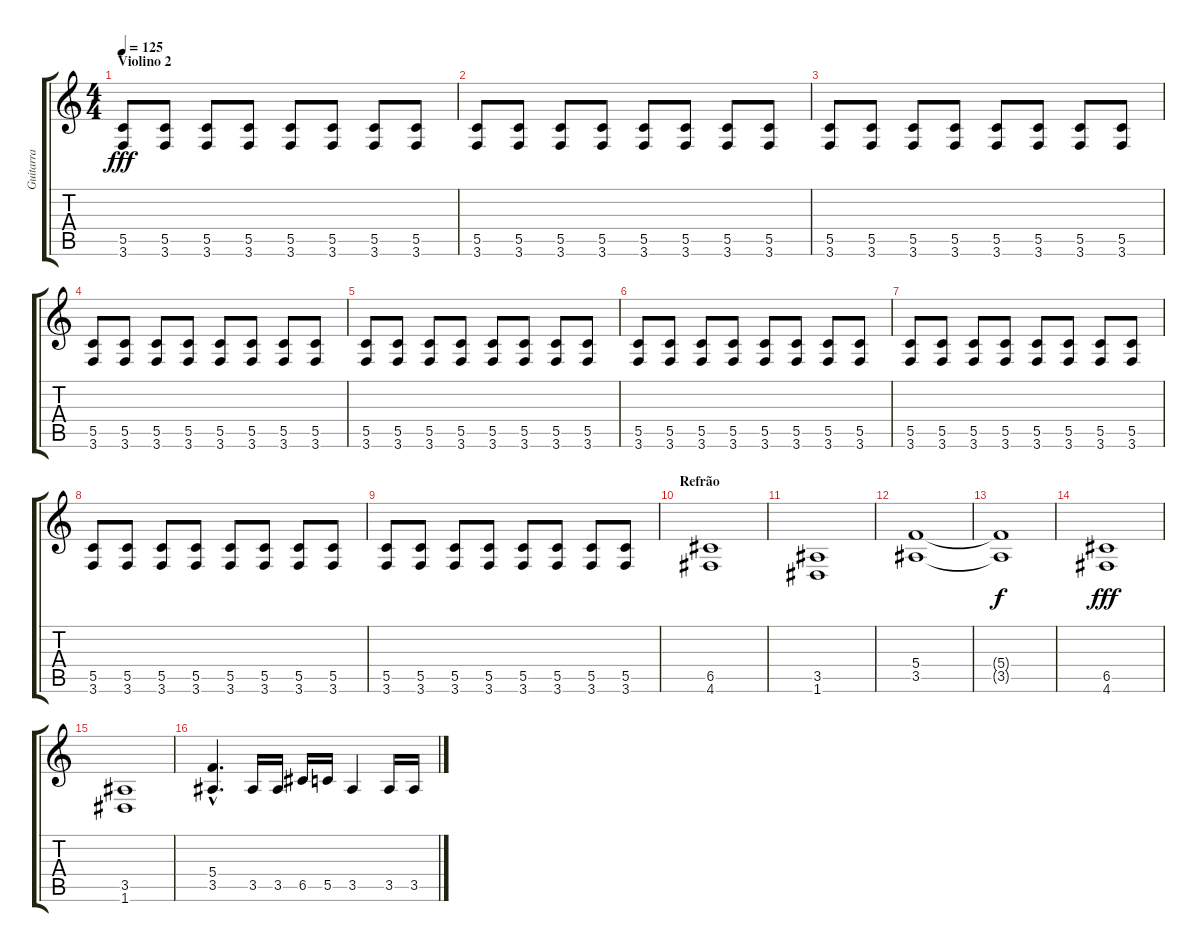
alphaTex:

\track ("Guitarra" "Guitarra") {instrument distortionguitar}
\staff {score tabs}
\tuning (D4 A3 F3 C3 G2 D2) {hide}
\ts (4 4)
\section ("" "Violino 2")
\tempo 125
\clef g2
\ks c
(5.5 3.6).8{dy fff} (5.5 3.6).8 (5.5 3.6).8 (5.5 3.6).8 (5.5 3.6).8 (5.5 3.6).8 (5.5 3.6).8 (5.5 3.6).8 |
(5.5 3.6).8 (5.5 3.6).8 (5.5 3.6).8 (5.5 3.6).8 (5.5 3.6).8 (5.5 3.6).8 (5.5 3.6).8 (5.5 3.6).8 |
(5.5 3.6).8 (5.5 3.6).8 (5.5 3.6).8 (5.5 3.6).8 (5.5 3.6).8 (5.5 3.6).8 (5.5 3.6).8 (5.5 3.6).8 |
(5.5 3.6).8 (5.5 3.6).8 (5.5 3.6).8 (5.5 3.6).8 (5.5 3.6).8 (5.5 3.6).8 (5.5 3.6).8 (5.5 3.6).8 |
(5.5 3.6).8 (5.5 3.6).8 (5.5 3.6).8 (5.5 3.6).8 (5.5 3.6).8 (5.5 3.6).8 (5.5 3.6).8 (5.5 3.6).8 |
(5.5 3.6).8 (5.5 3.6).8 (5.5 3.6).8 (5.5 3.6).8 (5.5 3.6).8 (5.5 3.6).8 (5.5 3.6).8 (5.5 3.6).8 |
(5.5 3.6).8 (5.5 3.6).8 (5.5 3.6).8 (5.5 3.6).8 (5.5 3.6).8 (5.5 3.6).8 (5.5 3.6).8 (5.5 3.6).8 |
(5.5 3.6).8 (5.5 3.6).8 (5.5 3.6).8 (5.5 3.6).8 (5.5 3.6).8 (5.5 3.6).8 (5.5 3.6).8 (5.5 3.6).8 |
(5.5 3.6).8 (5.5 3.6).8 (5.5 3.6).8 (5.5 3.6).8 (5.5 3.6).8 (5.5 3.6).8 (5.5 3.6).8 (5.5 3.6).8 |
\section ("" "Refrão")
(6.5 4.6).1{volume 16} |
(3.5 1.6).1 |
(5.4 3.5).1 |
(5.4{t} 3.5{t}).1{dy f} |
(6.5 4.6).1{dy fff} |
(3.5 1.6).1 |
(5.4{hac} 3.5{hac}).4{d} 3.5.16 3.5.16 6.5.16 5.5.16 3.5.4 3.5.16 3.5.16
